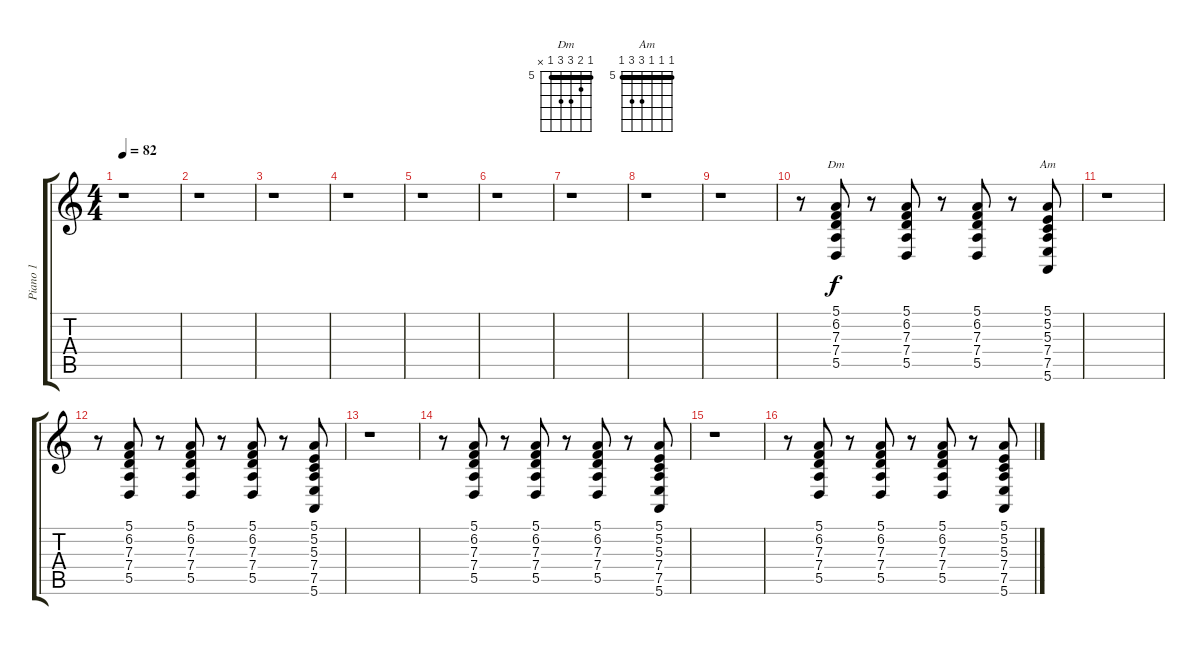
\track ("Piano 1" "Piano 1") {instrument honkytonkpiano}
\staff {score tabs}
\tuning (E4 B3 G3 D3 A2 E2) {hide}
\chord ("Dm" 5 6 7 7 5 x) {firstfret 5 barre 5}
\chord ("Am" 5 5 5 7 7 5) {firstfret 5 barre 5}
\ts (4 4)
\tempo 82
\clef g2
\ks c
r.1{dy f} |
r.1 |
r.1 |
r.1 |
r.1 |
r.1 |
r.1 |
r.1 |
r.1 |
r.8 (5.1 6.2 7.3 7.4 5.5).8{ch "Dm"} r.8 (5.1 6.2 7.3 7.4 5.5).8 r.8 (5.1 6.2 7.3 7.4 5.5).8 r.8 (5.1 5.2 5.3 7.4 7.5 5.6).8{ch "Am"} |
r.1 |
r.8 (5.1 6.2 7.3 7.4 5.5).8 r.8 (5.1 6.2 7.3 7.4 5.5).8 r.8 (5.1 6.2 7.3 7.4 5.5).8 r.8 (5.1 5.2 5.3 7.4 7.5 5.6).8 |
r.1 |
r.8 (5.1 6.2 7.3 7.4 5.5).8 r.8 (5.1 6.2 7.3 7.4 5.5).8 r.8 (5.1 6.2 7.3 7.4 5.5).8 r.8 (5.1 5.2 5.3 7.4 7.5 5.6).8 |
r.1 |
r.8 (5.1 6.2 7.3 7.4 5.5).8 r.8 (5.1 6.2 7.3 7.4 5.5).8 r.8 (5.1 6.2 7.3 7.4 5.5).8 r.8 (5.1 5.2 5.3 7.4 7.5 5.6).8
